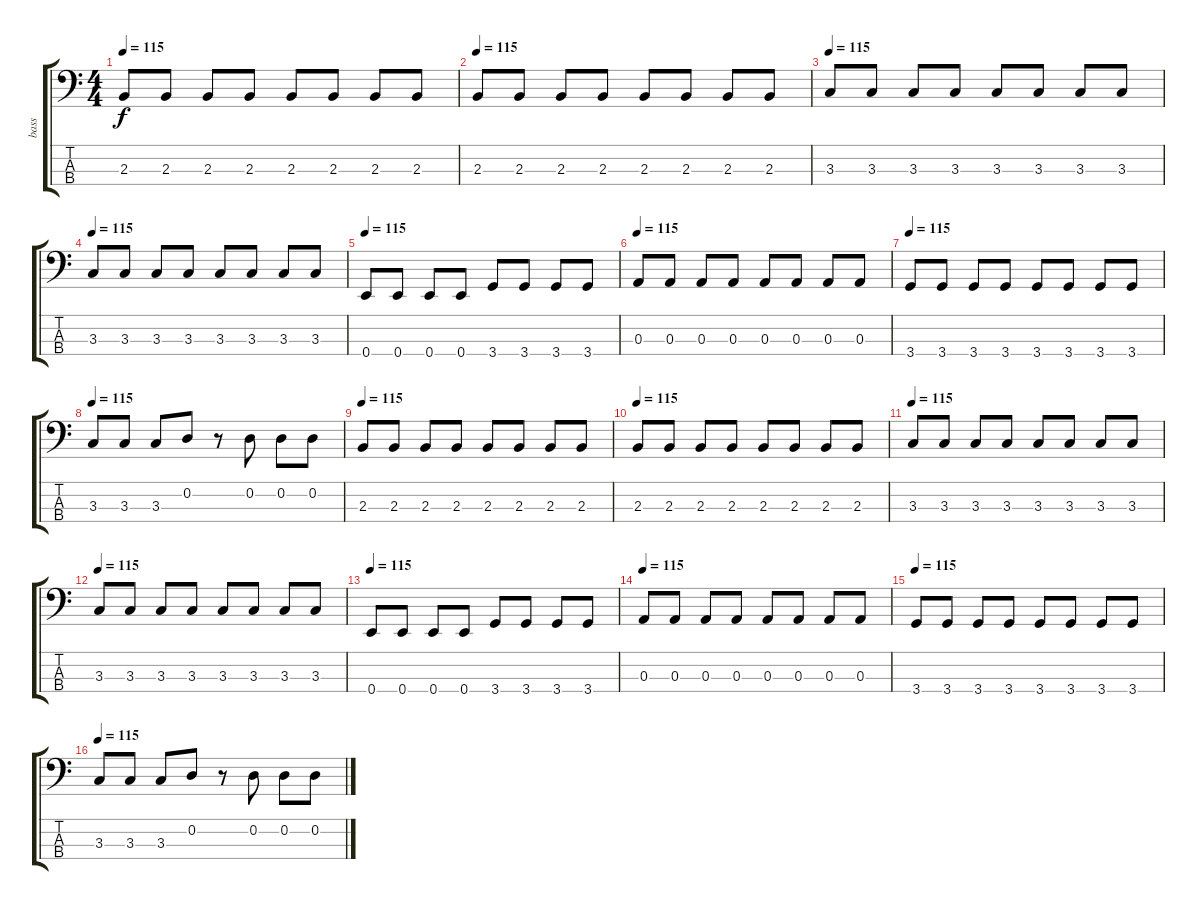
\track ("bass" "bass") {instrument electricbassfinger}
\staff {score tabs}
\tuning (G2 D2 A1 E1) {hide}
\ts (4 4)
\tempo 115
\clef f4
\ks c
2.3.8{dy f} 2.3.8 2.3.8 2.3.8 2.3.8 2.3.8 2.3.8 2.3.8 |
\tempo 115
2.3.8 2.3.8 2.3.8 2.3.8 2.3.8 2.3.8 2.3.8 2.3.8 |
\tempo 115
3.3.8 3.3.8 3.3.8 3.3.8 3.3.8 3.3.8 3.3.8 3.3.8 |
\tempo 115
3.3.8 3.3.8 3.3.8 3.3.8 3.3.8 3.3.8 3.3.8 3.3.8 |
\tempo 115
0.4.8 0.4.8 0.4.8 0.4.8 3.4.8 3.4.8 3.4.8 3.4.8 |
\tempo 115
0.3.8 0.3.8 0.3.8 0.3.8 0.3.8 0.3.8 0.3.8 0.3.8 |
\tempo 115
3.4.8 3.4.8 3.4.8 3.4.8 3.4.8 3.4.8 3.4.8 3.4.8 |
\tempo 115
3.3.8 3.3.8 3.3.8 0.2.8 r.8 0.2.8 0.2.8 0.2.8 |
\tempo 115
2.3.8 2.3.8 2.3.8 2.3.8 2.3.8 2.3.8 2.3.8 2.3.8 |
\tempo 115
2.3.8 2.3.8 2.3.8 2.3.8 2.3.8 2.3.8 2.3.8 2.3.8 |
\tempo 115
3.3.8 3.3.8 3.3.8 3.3.8 3.3.8 3.3.8 3.3.8 3.3.8 |
\tempo 115
3.3.8 3.3.8 3.3.8 3.3.8 3.3.8 3.3.8 3.3.8 3.3.8 |
\tempo 115
0.4.8 0.4.8 0.4.8 0.4.8 3.4.8 3.4.8 3.4.8 3.4.8 |
\tempo 115
0.3.8 0.3.8 0.3.8 0.3.8 0.3.8 0.3.8 0.3.8 0.3.8 |
\tempo 115
3.4.8 3.4.8 3.4.8 3.4.8 3.4.8 3.4.8 3.4.8 3.4.8 |
\tempo 115
3.3.8 3.3.8 3.3.8 0.2.8 r.8 0.2.8 0.2.8 0.2.8
